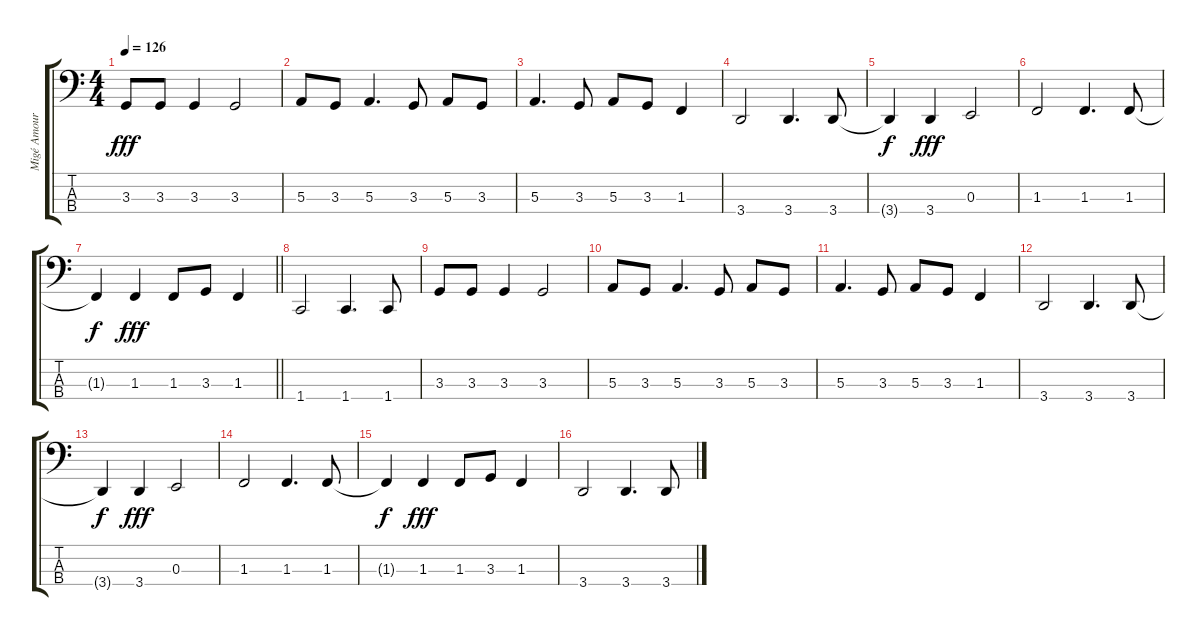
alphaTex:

\track ("Migé Amour (Bass)" "Migé Amour") {instrument electricbassfinger}
\staff {score tabs}
\tuning (D2 A1 E1 B0) {hide}
\ts (4 4)
\tempo 126
\clef f4
\ks c
3.3.8{dy fff} 3.3.8 3.3.4 3.3.2 |
5.3.8 3.3.8 5.3.4{d} 3.3.8 5.3.8 3.3.8 |
5.3.4{d} 3.3.8 5.3.8 3.3.8 1.3.4 |
3.4.2 3.4.4{d} 3.4.8 |
3.4{t}.4{dy f} 3.4.4{dy fff} 0.3.2 |
1.3.2 1.3.4{d} 1.3.8 |
\barLineRight lightlight
1.3{t}.4{dy f} 1.3.4{dy fff} 1.3.8 3.3.8 1.3.4 |
1.4.2 1.4.4{d} 1.4.8 |
3.3.8 3.3.8 3.3.4 3.3.2 |
5.3.8 3.3.8 5.3.4{d} 3.3.8 5.3.8 3.3.8 |
5.3.4{d} 3.3.8 5.3.8 3.3.8 1.3.4 |
3.4.2 3.4.4{d} 3.4.8 |
3.4{t}.4{dy f} 3.4.4{dy fff} 0.3.2 |
1.3.2 1.3.4{d} 1.3.8 |
1.3{t}.4{dy f} 1.3.4{dy fff} 1.3.8 3.3.8 1.3.4 |
3.4.2 3.4.4{d} 3.4.8
